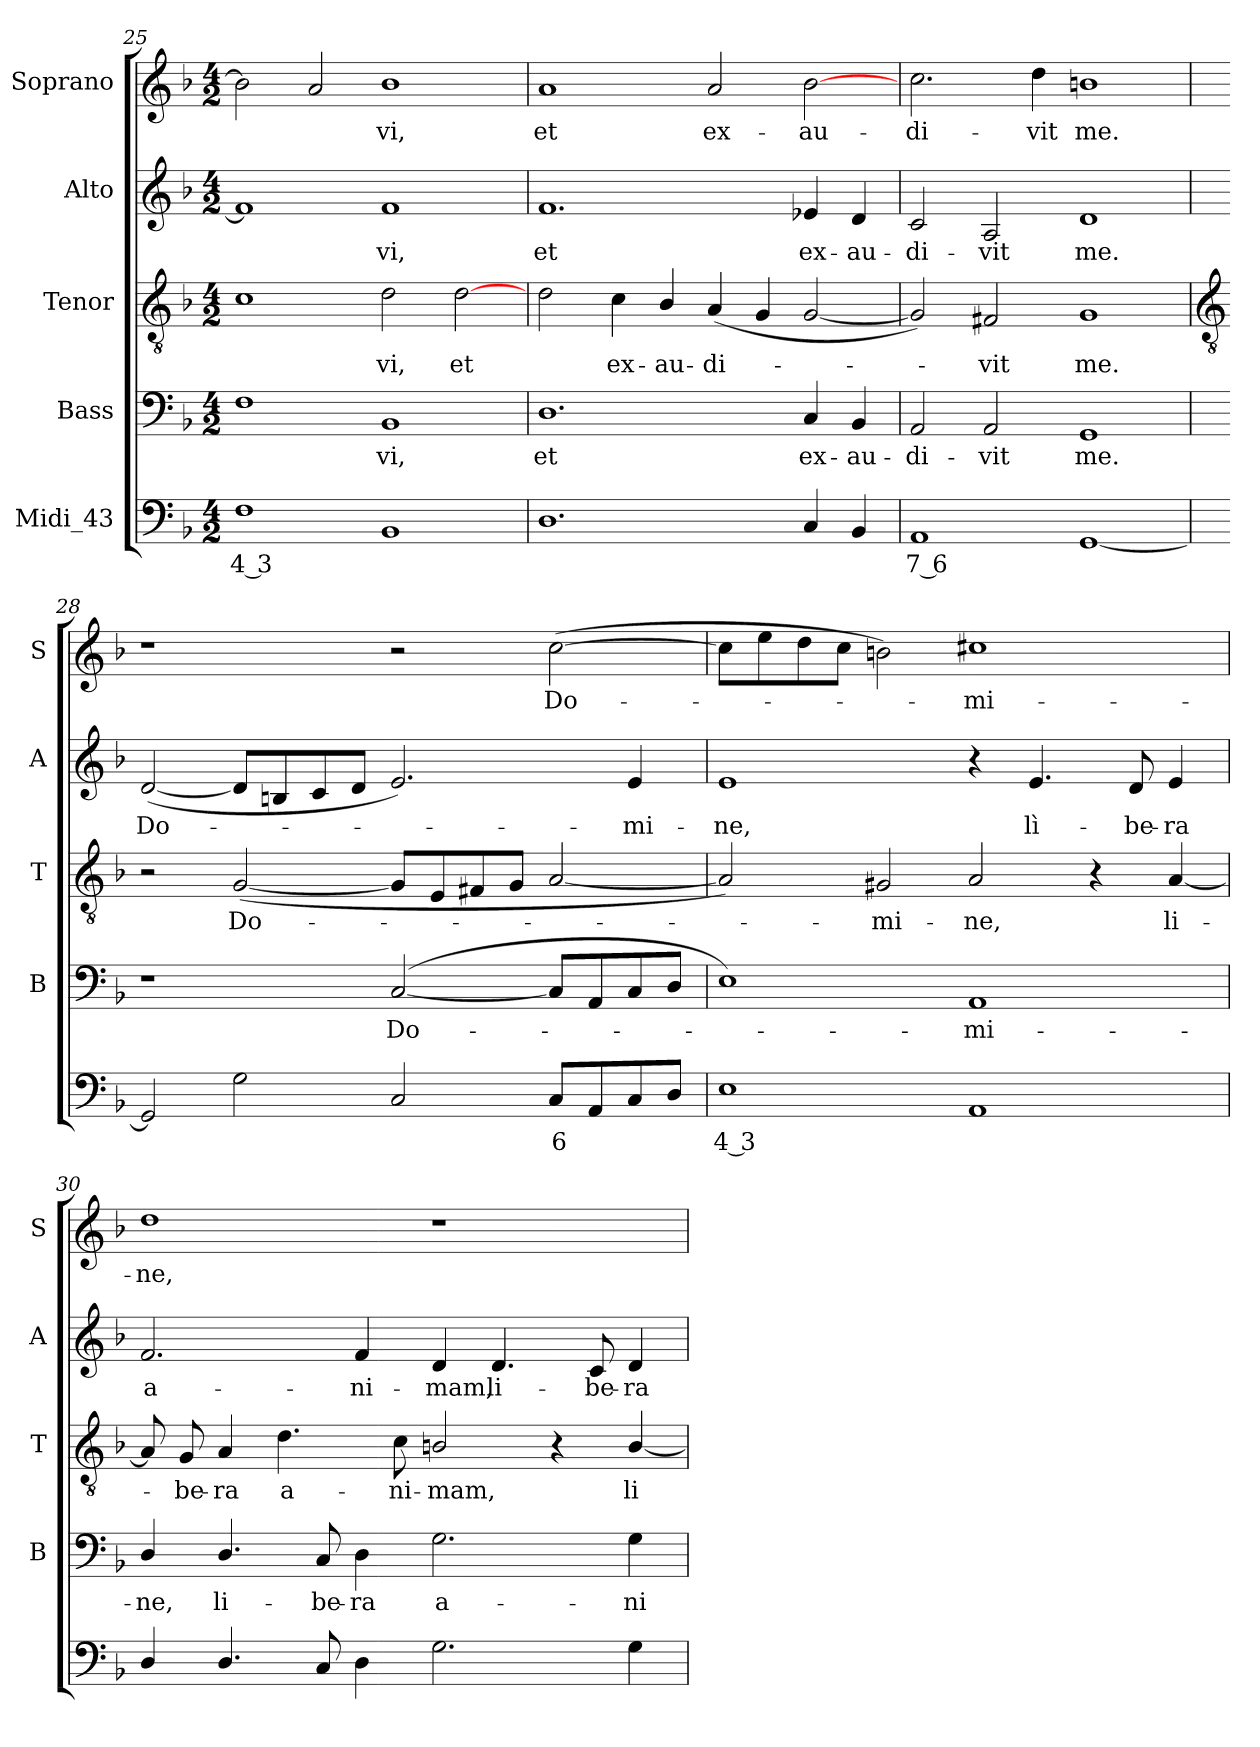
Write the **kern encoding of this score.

**kern	**text	**kern	**text	**kern	**text	**kern	**text	**kern	**text
*part5	*part5	*part4	*part4	*part3	*part3	*part2	*part2	*part1	*part1
*staff5	*staff5	*staff4	*staff4	*staff3	*staff3	*staff2	*staff2	*staff1	*staff1
*I"Midi_43	*	*I"Bass	*	*I"Tenor	*	*I"Alto	*	*I"Soprano	*
*	*	*I'B	*	*I'T	*	*I'A	*	*I'S	*
*clefF4	*	*clefF4	*	*clefGv2	*	*clefG2	*	*clefG2	*
*k[b-]	*	*k[b-]	*	*k[b-]	*	*k[b-]	*	*k[b-]	*
*F:	*	*F:	*	*F:	*	*F:	*	*F:	*
*M4/2	*	*M4/2	*	*M4/2	*	*M4/2	*	*M4/2	*
=25	=25	=25	=25	=25	=25	=25	=25	=25	=25
!	!LO:LY:b	!	!	!	!	!	!	!	!
1F	4 3	1F	.	1c	.	1f]	.	2b-]	.
.	.	.	.	.	.	.	.	2a	.
!	!	!	!LO:LY:b	!	!LO:LY:b	!	!LO:LY:b	!	!LO:LY:b
1BB-	.	1BB-	vi,	2d\	vi,	1f	vi,	1b-	vi,
!	!	!	!	!	!LO:LY:b	!	!	!	!
.	.	.	.	[2d\	et	.	.	.	.
=26	=26	=26	=26	=26	=26	=26	=26	=26	=26
!	!	!	!LO:LY:b	!	!	!	!LO:LY:b	!	!LO:LY:b
1.D	.	1.D	et	2d\	.	1.f	et	1a	et
!	!	!	!	!	!LO:LY:b	!	!	!	!
.	.	.	.	4c\	ex-	.	.	.	.
!	!	!	!	!	!LO:LY:b	!	!	!	!
.	.	.	.	4B-/	-au-	.	.	.	.
!	!	!	!	!	!LO:LY:b	!	!	!	!LO:LY:b
.	.	.	.	(<4A/	-di-	.	.	2a	ex-
.	.	.	.	4G	.	.	.	.	.
!	!	!	!LO:LY:b	!	!	!	!LO:LY:b	!	!LO:LY:b
4C	.	4C	ex-	[2G	.	4e-X	ex-	[2b-	-au-
!	!	!	!LO:LY:b	!	!	!	!LO:LY:b	!	!
4BB-	.	4BB-	-au-	.	.	4d	-au-	.	.
=27	=27	=27	=27	=27	=27	=27	=27	=27	=27
!	!LO:LY:b	!	!LO:LY:b	!	!	!	!LO:LY:b	!	!LO:LY:b
1AA	7 6	2AA	-di-	2G])	.	2c	-di-	2.cc	-di-
!	!	!	!LO:LY:b	!	!LO:LY:b	!	!LO:LY:b	!	!
.	.	2AA	-vit	2F#X	vit	2A	-vit	.	.
!	!	!	!	!	!	!	!	!	!LO:LY:b
.	.	.	.	.	.	.	.	4dd	-vit
!	!	!	!LO:LY:b	!	!LO:LY:b	!	!LO:LY:b	!	!LO:LY:b
[1GG	.	1GG	me.	1G	me.	1d	me.	1bn	me.
!!LO:LB:g=z
=28	=28	=28	=28	=28	=28	=28	=28	=28	=28
*	*	*	*	*clefGv2	*	*	*	*	*
!	!	!	!	!	!	!	!LO:LY:b	!	!
2GG]	.	1r	.	2r	.	(<[2d	Do-	1r	.
!	!	!	!	!	!LO:LY:b	!	!	!	!
2G	.	.	.	(<[2G	Do-	8dL]	.	.	.
.	.	.	.	.	.	8Bn	.	.	.
.	.	.	.	.	.	8c	.	.	.
.	.	.	.	.	.	8dJ	.	.	.
!	!	!	!LO:LY:b	!	!	!	!	!	!
2C	.	(<[2C	Do-	8GL]	.	2.e)	.	2r	.
.	.	.	.	8E	.	.	.	.	.
.	.	.	.	8F#X	.	.	.	.	.
.	.	.	.	8GJ	.	.	.	.	.
!	!LO:LY:b	!	!	!	!	!	!	!	!LO:LY:b
8CL	6	8CL]	.	[2A/	.	.	.	(>[2cc	Do-
8AA	.	8AA	.	.	.	.	.	.	.
!	!	!	!	!	!	!	!LO:LY:b	!	!
8C	.	8C	.	.	.	4e	mi-	.	.
8DJ	.	8DJ	.	.	.	.	.	.	.
=29	=29	=29	=29	=29	=29	=29	=29	=29	=29
!	!LO:LY:b	!	!	!	!	!	!LO:LY:b	!	!
1E	4 3	1E)	.	2A])	.	1e	-ne,	8ccL]	.
.	.	.	.	.	.	.	.	8ee	.
.	.	.	.	.	.	.	.	8dd	.
.	.	.	.	.	.	.	.	8ccJ	.
!	!	!	!	!	!LO:LY:b	!	!	!	!
.	.	.	.	2G#X	mi-	.	.	2bn)	.
!	!	!	!LO:LY:b	!	!LO:LY:b	!	!	!	!LO:LY:b
1AA	.	1AA	mi-	2A/	-ne,	4r	.	1cc#X	mi-
!	!	!	!	!	!	!	!LO:LY:b	!	!
.	.	.	.	.	.	4.e	lì-	.	.
.	.	.	.	4r	.	.	.	.	.
!	!	!	!	!	!	!	!LO:LY:b	!	!
.	.	.	.	.	.	8d	-be-	.	.
!	!	!	!	!	!LO:LY:b	!	!LO:LY:b	!	!
.	.	.	.	[4A/	li-	4e	-ra	.	.
=30	=30	=30	=30	=30	=30	=30	=30	=30	=30
!	!	!	!LO:LY:b	!	!	!	!LO:LY:b	!	!LO:LY:b
4D/	.	4D/	-ne,	8A]	.	2.f	a-	1dd	-ne,
!	!	!	!	!	!LO:LY:b	!	!	!	!
.	.	.	.	8G	be-	.	.	.	.
!	!	!	!LO:LY:b	!	!LO:LY:b	!	!	!	!
4.D/	.	4.D/	li-	4A/	-ra	.	.	.	.
!	!	!	!	!	!LO:LY:b	!	!	!	!
.	.	.	.	4.d\	a-	.	.	.	.
!	!	!	!LO:LY:b	!	!	!	!	!	!
8C	.	8C	-be-	.	.	.	.	.	.
!	!	!	!LO:LY:b	!	!	!	!LO:LY:b	!	!
4D	.	4D	-ra	.	.	4f	-ni-	.	.
!	!	!	!	!	!LO:LY:b	!	!	!	!
.	.	.	.	8c\	-ni-	.	.	.	.
!	!	!	!LO:LY:b	!	!LO:LY:b	!	!LO:LY:b	!	!
2.G	.	2.G	a-	2Bn/	-mam,	4d	-mam,	1r	.
!	!	!	!	!	!	!	!LO:LY:b	!	!
.	.	.	.	.	.	4.d	li-	.	.
.	.	.	.	4r	.	.	.	.	.
!	!	!	!	!	!	!	!LO:LY:b	!	!
.	.	.	.	.	.	8c	-be-	.	.
!	!	!	!LO:LY:b	!	!LO:LY:b	!	!LO:LY:b	!	!
4G	.	4G	-ni-	[4B/	li-	4d	-ra	.	.
=	=	=	=	=	=	=	=	=	=
*-	*-	*-	*-	*-	*-	*-	*-	*-	*-
